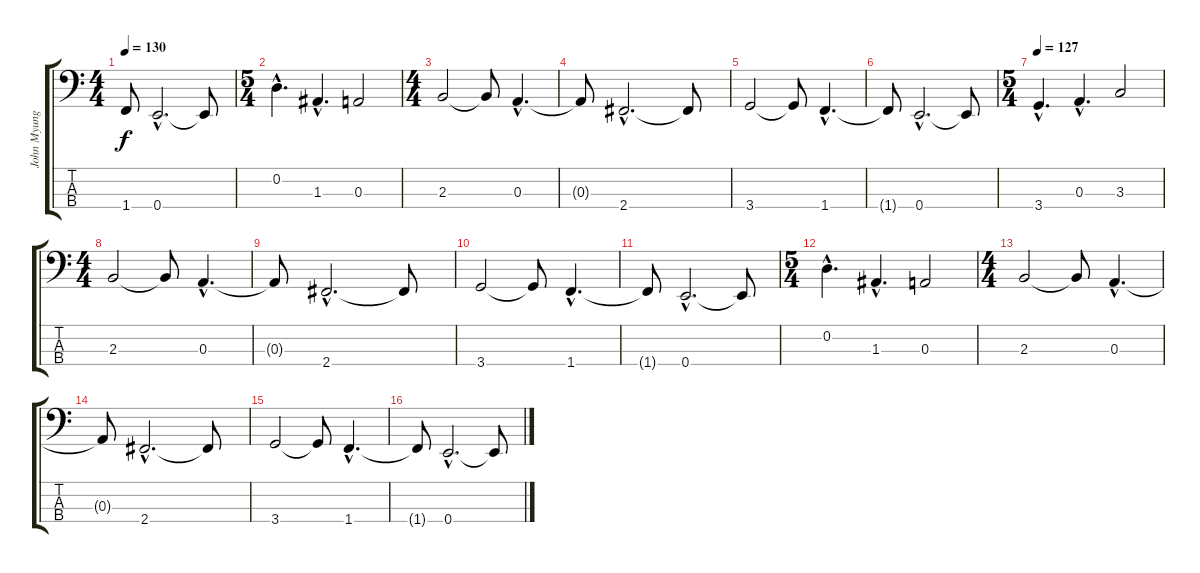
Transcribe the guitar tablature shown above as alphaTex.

\track ("John Myung" "John Myung") {instrument electricbassfinger}
\staff {score tabs}
\tuning (G2 D2 A1 E1) {hide}
\ts (4 4)
\tempo 130
\clef f4
\ks c
1.4{t}.8{dy f} 0.4{hac}.2{d} 0.4{t}.8 |
\ts (5 4)
0.2{hac}.4{d} 1.3{hac}.4{d} 0.3.2 |
\ts (4 4)
2.3.2 2.3{t}.8 0.3{hac}.4{d} |
0.3{t}.8 2.4{hac}.2{d} 2.4{t}.8 |
3.4.2 3.4{t}.8 1.4{hac}.4{d} |
1.4{t}.8 0.4{hac}.2{d} 0.4{t}.8 |
\ts (5 4)
\tempo 127
3.4{hac}.4{d} 0.3{hac}.4{d} 3.3.2 |
\ts (4 4)
2.3.2 2.3{t}.8 0.3{hac}.4{d} |
0.3{t}.8 2.4{hac}.2{d} 2.4{t}.8 |
3.4.2{volume 16} 3.4{t}.8 1.4{hac}.4{d volume 15} |
1.4{t}.8 0.4{hac}.2{d volume 14} 0.4{t}.8 |
\ts (5 4)
0.2{hac}.4{d volume 12} 1.3{hac}.4{d volume 11} 0.3.2{volume 10} |
\ts (4 4)
2.3.2{volume 9} 2.3{t}.8 0.3{hac}.4{d volume 8} |
0.3{t}.8 2.4{hac}.2{d volume 7} 2.4{t}.8 |
3.4.2{volume 5} 3.4{t}.8 1.4{hac}.4{d volume 4} |
1.4{t}.8 0.4{hac}.2{d volume 3} 0.4{t}.8
